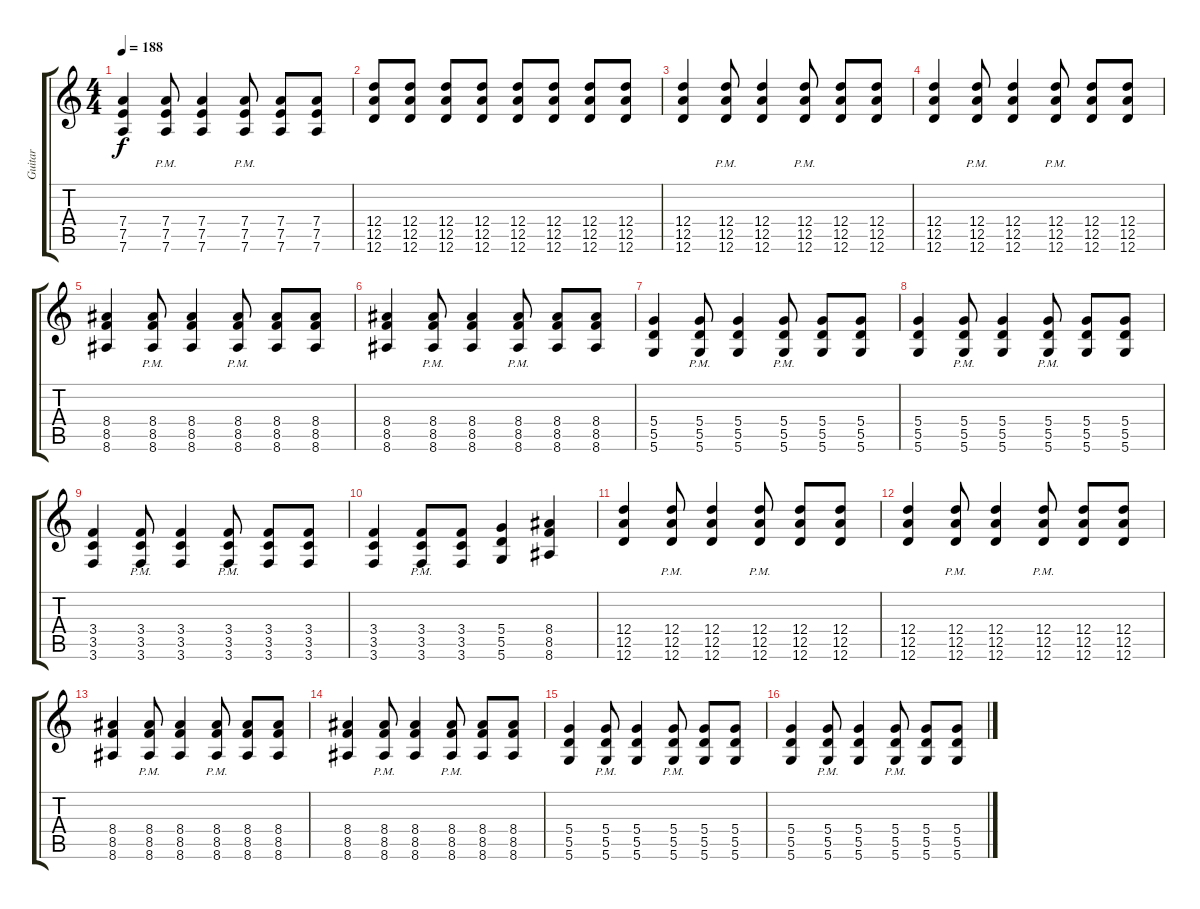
\track ("Guitar" "Guitar") {instrument distortionguitar}
\staff {score tabs}
\tuning (E4 B3 G3 D3 A2 D2) {hide}
\ts (4 4)
\tempo 188
\clef g2
\ks c
(7.4 7.5 7.6).4{dy f} (7.4{pm} 7.5{pm} 7.6{pm}).8 (7.4 7.5 7.6).4 (7.4{pm} 7.5{pm} 7.6{pm}).8 (7.4 7.5 7.6).8 (7.4 7.5 7.6).8 |
(12.4 12.5 12.6).8 (12.4 12.5 12.6).8 (12.4 12.5 12.6).8 (12.4 12.5 12.6).8 (12.4 12.5 12.6).8 (12.4 12.5 12.6).8 (12.4 12.5 12.6).8 (12.4 12.5 12.6).8 |
(12.4 12.5 12.6).4 (12.4{pm} 12.5{pm} 12.6{pm}).8 (12.4 12.5 12.6).4 (12.4{pm} 12.5{pm} 12.6{pm}).8 (12.4 12.5 12.6).8 (12.4 12.5 12.6).8 |
(12.4 12.5 12.6).4 (12.4{pm} 12.5{pm} 12.6{pm}).8 (12.4 12.5 12.6).4 (12.4{pm} 12.5{pm} 12.6{pm}).8 (12.4 12.5 12.6).8 (12.4 12.5 12.6).8 |
(8.4 8.5 8.6).4 (8.4{pm} 8.5{pm} 8.6{pm}).8 (8.4 8.5 8.6).4 (8.4{pm} 8.5{pm} 8.6{pm}).8 (8.4 8.5 8.6).8 (8.4 8.5 8.6).8 |
(8.4 8.5 8.6).4 (8.4{pm} 8.5{pm} 8.6{pm}).8 (8.4 8.5 8.6).4 (8.4{pm} 8.5{pm} 8.6{pm}).8 (8.4 8.5 8.6).8 (8.4 8.5 8.6).8 |
(5.4 5.5 5.6).4 (5.4{pm} 5.5{pm} 5.6{pm}).8 (5.4 5.5 5.6).4 (5.4{pm} 5.5{pm} 5.6{pm}).8 (5.4 5.5 5.6).8 (5.4 5.5 5.6).8 |
(5.4 5.5 5.6).4 (5.4{pm} 5.5{pm} 5.6{pm}).8 (5.4 5.5 5.6).4 (5.4{pm} 5.5{pm} 5.6{pm}).8 (5.4 5.5 5.6).8 (5.4 5.5 5.6).8 |
(3.4 3.5 3.6).4 (3.4{pm} 3.5{pm} 3.6{pm}).8 (3.4 3.5 3.6).4 (3.4{pm} 3.5{pm} 3.6{pm}).8 (3.4 3.5 3.6).8 (3.4 3.5 3.6).8 |
(3.4 3.5 3.6).4 (3.4{pm} 3.5{pm} 3.6{pm}).8 (3.4 3.5 3.6).8 (5.4 5.5 5.6).4 (8.4 8.5 8.6).4 |
(12.4 12.5 12.6).4 (12.4{pm} 12.5{pm} 12.6{pm}).8 (12.4 12.5 12.6).4 (12.4{pm} 12.5{pm} 12.6{pm}).8 (12.4 12.5 12.6).8 (12.4 12.5 12.6).8 |
(12.4 12.5 12.6).4 (12.4{pm} 12.5{pm} 12.6{pm}).8 (12.4 12.5 12.6).4 (12.4{pm} 12.5{pm} 12.6{pm}).8 (12.4 12.5 12.6).8 (12.4 12.5 12.6).8 |
(8.4 8.5 8.6).4 (8.4{pm} 8.5{pm} 8.6{pm}).8 (8.4 8.5 8.6).4 (8.4{pm} 8.5{pm} 8.6{pm}).8 (8.4 8.5 8.6).8 (8.4 8.5 8.6).8 |
(8.4 8.5 8.6).4 (8.4{pm} 8.5{pm} 8.6{pm}).8 (8.4 8.5 8.6).4 (8.4{pm} 8.5{pm} 8.6{pm}).8 (8.4 8.5 8.6).8 (8.4 8.5 8.6).8 |
(5.4 5.5 5.6).4 (5.4{pm} 5.5{pm} 5.6{pm}).8 (5.4 5.5 5.6).4 (5.4{pm} 5.5{pm} 5.6{pm}).8 (5.4 5.5 5.6).8 (5.4 5.5 5.6).8 |
(5.4 5.5 5.6).4 (5.4{pm} 5.5{pm} 5.6{pm}).8 (5.4 5.5 5.6).4 (5.4{pm} 5.5{pm} 5.6{pm}).8 (5.4 5.5 5.6).8 (5.4 5.5 5.6).8
